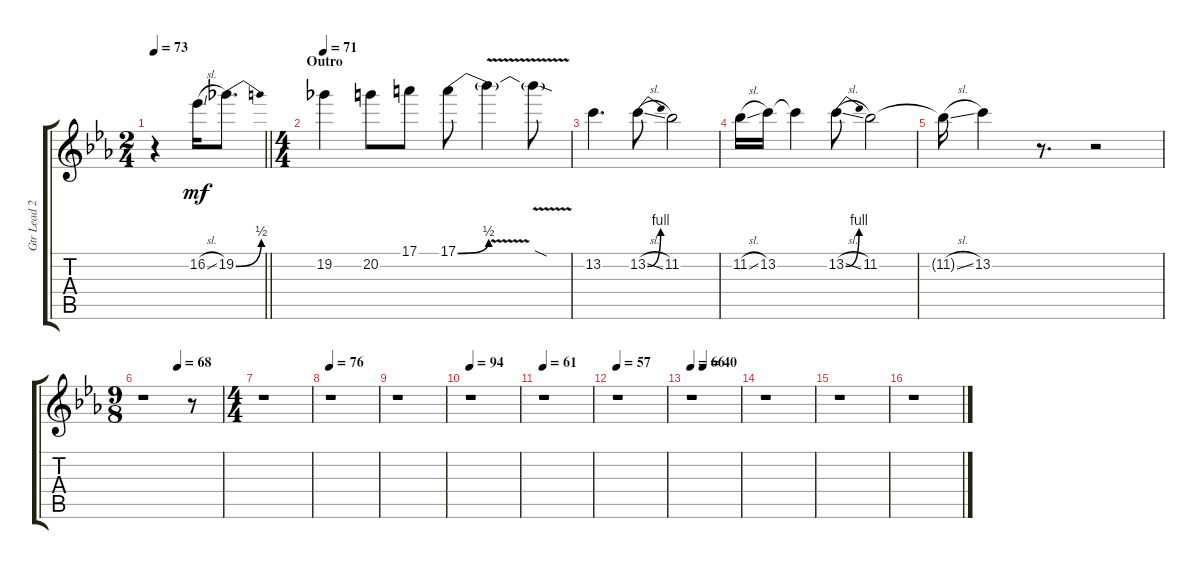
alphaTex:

\track ("Gtr Lead 2" "Gtr Lead 2") {instrument distortionguitar}
\staff {score tabs}
\tuning (E4 B3 G3 D3 A2 E2) {hide}
\ts (2 4)
\tempo 73
\clef g2
\barLineRight lightlight
\ks eb
r.4{dy f} 16.2{sl}.16{dy mf} 19.2{be (bend 0 0 60 2)}.8{d} |
\ts (4 4)
\section ("" "Outro")
\tempo 71
19.2.4 20.2.8 17.1.8 17.1{be (bend 0 0 60 2)}.8 17.1{v t}.4 17.1{sod t}.8 |
13.2.4{d volume 0} 13.2{be (bend 0 0 60 4) sl}.8 11.2.2 |
11.2{sl}.16 13.2.16 13.2{t}.4 13.2{be (bend 0 0 60 4) sl}.8 11.2.2 |
11.2{sl t}.16 13.2.4 r.8{d} r.2 |
\ts (9 8)
\tempo (68 0.4444444444444444)
r.1 r.8 |
\ts (4 4)
r.1 |
\tempo 76
r.1 |
r.1 |
\tempo 94
r.1 |
\tempo 61
r.1 |
\tempo 57
r.1 |
\tempo 66
\tempo (40 0.25)
r.1 |
r.1 |
r.1 |
r.1
